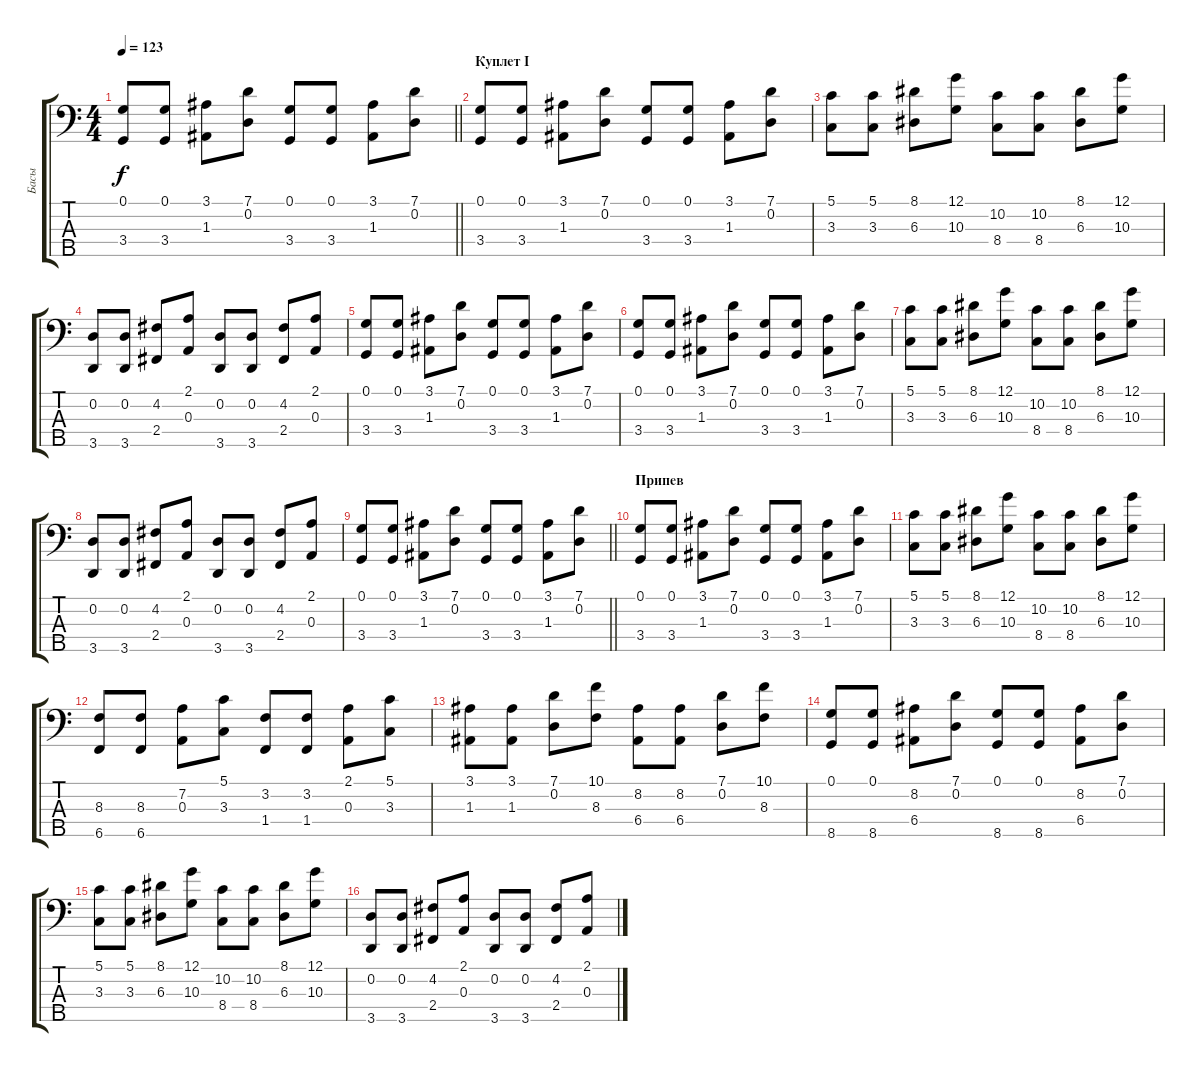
\track ("Басы" "Басы") {instrument synthbass2}
\staff {score tabs}
\tuning (G2 D2 A1 E1 B0) {hide}
\ts (4 4)
\tempo 123
\clef f4
\barLineRight lightlight
\ks c
(0.1 3.4).8{dy f} (0.1 3.4).8 (3.1 1.3).8 (7.1 0.2).8 (0.1 3.4).8 (0.1 3.4).8 (3.1 1.3).8 (7.1 0.2).8 |
\section ("" "Куплет I")
(0.1 3.4).8 (0.1 3.4).8 (3.1 1.3).8 (7.1 0.2).8 (0.1 3.4).8 (0.1 3.4).8 (3.1 1.3).8 (7.1 0.2).8 |
(5.1 3.3).8 (5.1 3.3).8 (8.1 6.3).8 (12.1 10.3).8 (10.2 8.4).8 (10.2 8.4).8 (8.1 6.3).8 (12.1 10.3).8 |
(0.2 3.5).8 (0.2 3.5).8 (4.2 2.4).8 (2.1 0.3).8 (0.2 3.5).8 (0.2 3.5).8 (4.2 2.4).8 (2.1 0.3).8 |
(0.1 3.4).8 (0.1 3.4).8 (3.1 1.3).8 (7.1 0.2).8 (0.1 3.4).8 (0.1 3.4).8 (3.1 1.3).8 (7.1 0.2).8 |
(0.1 3.4).8 (0.1 3.4).8 (3.1 1.3).8 (7.1 0.2).8 (0.1 3.4).8 (0.1 3.4).8 (3.1 1.3).8 (7.1 0.2).8 |
(5.1 3.3).8 (5.1 3.3).8 (8.1 6.3).8 (12.1 10.3).8 (10.2 8.4).8 (10.2 8.4).8 (8.1 6.3).8 (12.1 10.3).8 |
(0.2 3.5).8 (0.2 3.5).8 (4.2 2.4).8 (2.1 0.3).8 (0.2 3.5).8 (0.2 3.5).8 (4.2 2.4).8 (2.1 0.3).8 |
\barLineRight lightlight
(0.1 3.4).8 (0.1 3.4).8 (3.1 1.3).8 (7.1 0.2).8 (0.1 3.4).8 (0.1 3.4).8 (3.1 1.3).8 (7.1 0.2).8 |
\section ("" "Припев")
(0.1 3.4).8 (0.1 3.4).8 (3.1 1.3).8 (7.1 0.2).8 (0.1 3.4).8 (0.1 3.4).8 (3.1 1.3).8 (7.1 0.2).8 |
(5.1 3.3).8 (5.1 3.3).8 (8.1 6.3).8 (12.1 10.3).8 (10.2 8.4).8 (10.2 8.4).8 (8.1 6.3).8 (12.1 10.3).8 |
(8.3 6.5).8 (8.3 6.5).8 (7.2 0.3).8 (5.1 3.3).8 (3.2 1.4).8 (3.2 1.4).8 (2.1 0.3).8 (5.1 3.3).8 |
(3.1 1.3).8 (3.1 1.3).8 (7.1 0.2).8 (10.1 8.3).8 (8.2 6.4).8 (8.2 6.4).8 (7.1 0.2).8 (10.1 8.3).8 |
(0.1 8.5).8 (0.1 8.5).8 (8.2 6.4).8 (7.1 0.2).8 (0.1 8.5).8 (0.1 8.5).8 (8.2 6.4).8 (7.1 0.2).8 |
(5.1 3.3).8 (5.1 3.3).8 (8.1 6.3).8 (12.1 10.3).8 (10.2 8.4).8 (10.2 8.4).8 (8.1 6.3).8 (12.1 10.3).8 |
(0.2 3.5).8 (0.2 3.5).8 (4.2 2.4).8 (2.1 0.3).8 (0.2 3.5).8 (0.2 3.5).8 (4.2 2.4).8 (2.1 0.3).8
